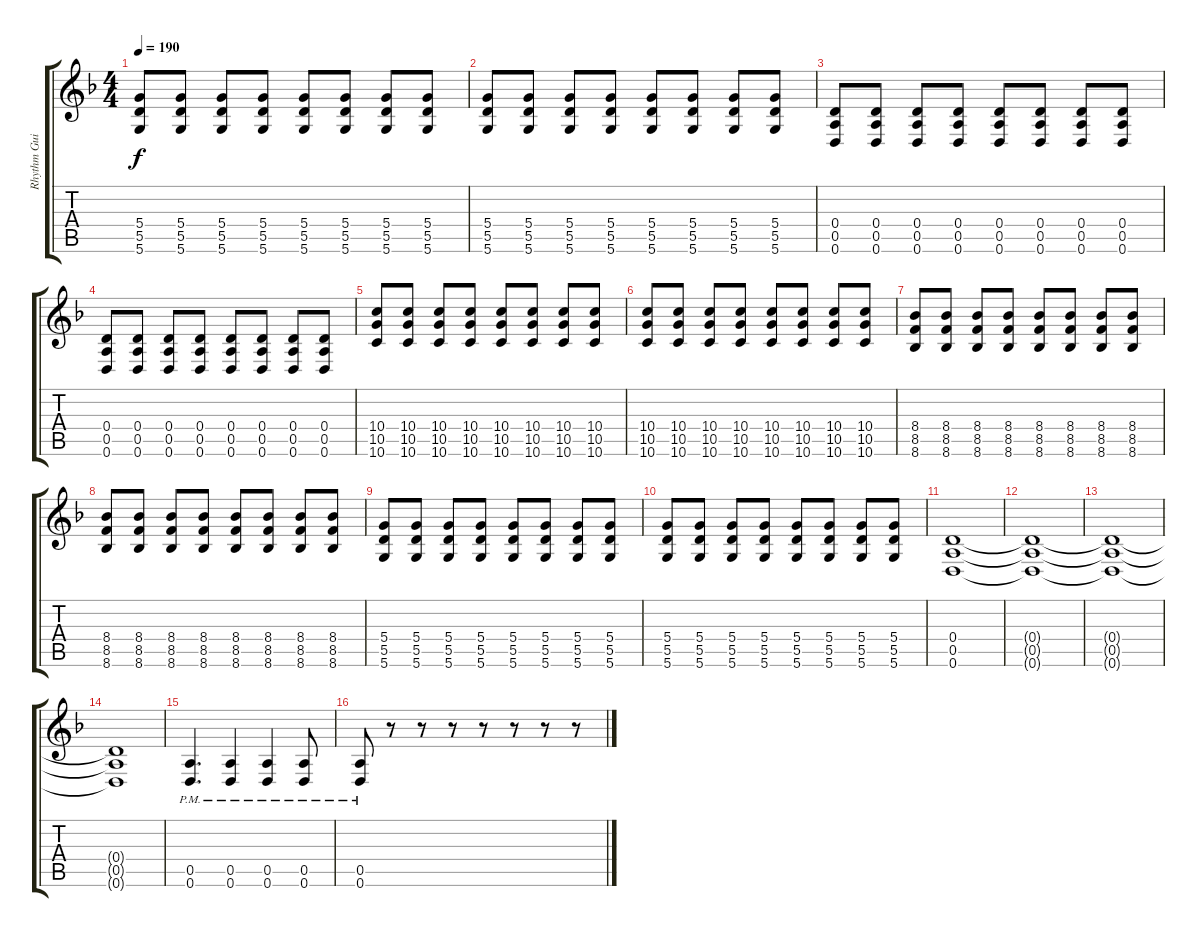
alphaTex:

\track ("Rhythm Guitar (Jeremy)" "Rhythm Gui") {instrument distortionguitar}
\staff {score tabs}
\tuning (E4 B3 G3 D3 A2 D2) {hide}
\ts (4 4)
\tempo 190
\clef g2
\ks dminor
(5.4 5.5 5.6).8{dy f} (5.4 5.5 5.6).8 (5.4 5.5 5.6).8 (5.4 5.5 5.6).8 (5.4 5.5 5.6).8 (5.4 5.5 5.6).8 (5.4 5.5 5.6).8 (5.4 5.5 5.6).8 |
(5.4 5.5 5.6).8 (5.4 5.5 5.6).8 (5.4 5.5 5.6).8 (5.4 5.5 5.6).8 (5.4 5.5 5.6).8 (5.4 5.5 5.6).8 (5.4 5.5 5.6).8 (5.4 5.5 5.6).8 |
(0.4 0.5 0.6).8 (0.4 0.5 0.6).8 (0.4 0.5 0.6).8 (0.4 0.5 0.6).8 (0.4 0.5 0.6).8 (0.4 0.5 0.6).8 (0.4 0.5 0.6).8 (0.4 0.5 0.6).8 |
(0.4 0.5 0.6).8 (0.4 0.5 0.6).8 (0.4 0.5 0.6).8 (0.4 0.5 0.6).8 (0.4 0.5 0.6).8 (0.4 0.5 0.6).8 (0.4 0.5 0.6).8 (0.4 0.5 0.6).8 |
(10.4 10.5 10.6).8 (10.4 10.5 10.6).8 (10.4 10.5 10.6).8 (10.4 10.5 10.6).8 (10.4 10.5 10.6).8 (10.4 10.5 10.6).8 (10.4 10.5 10.6).8 (10.4 10.5 10.6).8 |
(10.4 10.5 10.6).8 (10.4 10.5 10.6).8 (10.4 10.5 10.6).8 (10.4 10.5 10.6).8 (10.4 10.5 10.6).8 (10.4 10.5 10.6).8 (10.4 10.5 10.6).8 (10.4 10.5 10.6).8 |
(8.4 8.5 8.6).8 (8.4 8.5 8.6).8 (8.4 8.5 8.6).8 (8.4 8.5 8.6).8 (8.4 8.5 8.6).8 (8.4 8.5 8.6).8 (8.4 8.5 8.6).8 (8.4 8.5 8.6).8 |
(8.4 8.5 8.6).8 (8.4 8.5 8.6).8 (8.4 8.5 8.6).8 (8.4 8.5 8.6).8 (8.4 8.5 8.6).8 (8.4 8.5 8.6).8 (8.4 8.5 8.6).8 (8.4 8.5 8.6).8 |
(5.4 5.5 5.6).8 (5.4 5.5 5.6).8 (5.4 5.5 5.6).8 (5.4 5.5 5.6).8 (5.4 5.5 5.6).8 (5.4 5.5 5.6).8 (5.4 5.5 5.6).8 (5.4 5.5 5.6).8 |
(5.4 5.5 5.6).8 (5.4 5.5 5.6).8 (5.4 5.5 5.6).8 (5.4 5.5 5.6).8 (5.4 5.5 5.6).8 (5.4 5.5 5.6).8 (5.4 5.5 5.6).8 (5.4 5.5 5.6).8 |
(0.4 0.5 0.6).1 |
(0.4{t} 0.5{t} 0.6{t}).1 |
(0.4{t} 0.5{t} 0.6{t}).1 |
(0.4{t} 0.5{t} 0.6{t}).1 |
(0.5{pm} 0.6{pm}).4{d} (0.5{pm} 0.6{pm}).4 (0.5{pm} 0.6{pm}).4 (0.5{pm} 0.6{pm}).8 |
(0.5{pm} 0.6{pm}).8 r.8 r.8 r.8 r.8 r.8 r.8 r.8
